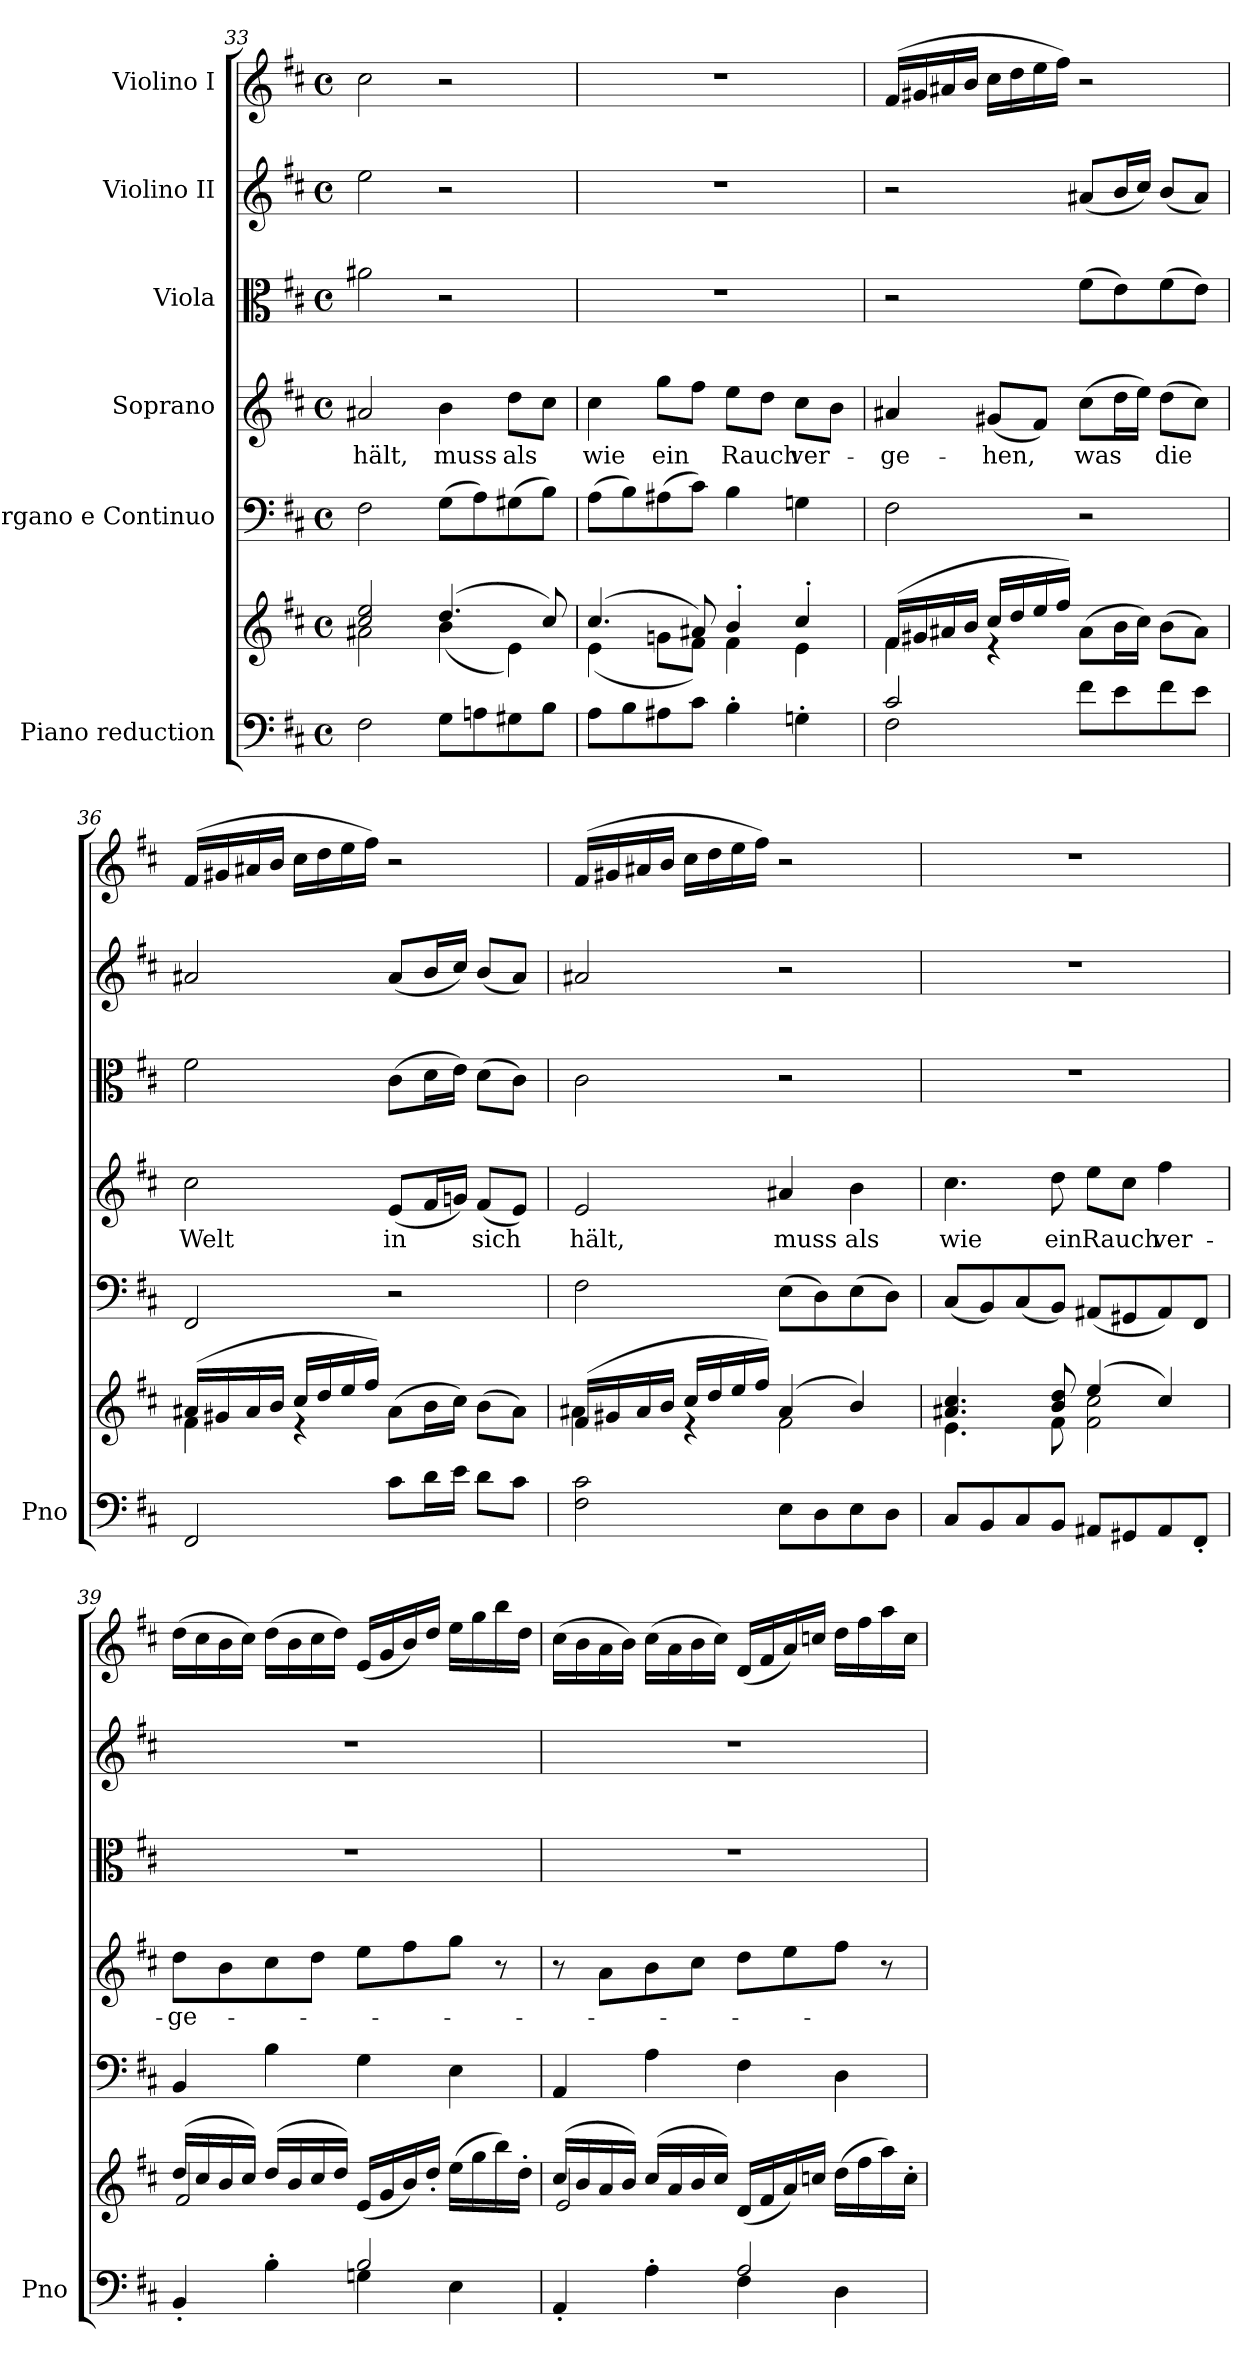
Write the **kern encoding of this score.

**kern	**kern	**kern	**kern	**text	**kern	**kern	**kern
*part6	*part6	*part5	*part4	*part4	*part3	*part2	*part1
*staff7	*staff6	*staff5	*staff4	*staff4	*staff3	*staff2	*staff1
*I"Piano reduction	*	*I"Organo e Continuo	*I"Soprano	*	*I"Viola	*I"Violino II	*I"Violino I
*I'Pno	*	*	*	*	*	*	*
*clefF4	*clefG2	*clefF4	*clefG2	*	*clefC3	*clefG2	*clefG2
*k[f#c#]	*k[f#c#]	*k[f#c#]	*k[f#c#]	*	*k[f#c#]	*k[f#c#]	*k[f#c#]
*M4/4	*M4/4	*M4/4	*M4/4	*	*M4/4	*M4/4	*M4/4
*met(c)	*met(c)	*met(c)	*met(c)	*	*met(c)	*met(c)	*met(c)
=33	=33	=33	=33	=33	=33	=33	=33
*	*^	*	*	*	*	*	*
!	!	!	!	!	!LO:LY:b	!	!	!
2F#\	2cc#/ 2ee/	2a#X\	2F#\	2a#X/	hält,	2a#X\	2ee\	2cc#\
!	!	!	!	!	!LO:LY:b	!	!	!
8G\L	(4.dd/	(4b\	(8G\L	4b\	muss	2r	2r	2r
8An\	.	.	8A\)	.	.	.	.	.
!	!	!	!	!	!LO:LY:b	!	!	!
8G#X\	.	4e\)	(8G#X\	8dd\L	als	.	.	.
8B\J	8cc#/)	.	8B\J)	8cc#\J	.	.	.	.
=34	=34	=34	=34	=34	=34	=34	=34	=34
!	!	!	!	!	!LO:LY:b	!	!	!
8A\L	(4.cc#/	(4e\	(8A\L	4cc#\	wie	1r	1r	1r
8B\	.	.	8B\)	.	.	.	.	.
!	!	!	!	!	!LO:LY:b	!	!	!
8A#X\	.	8gn\L	(8A#X\	8gg\L	ein	.	.	.
8c#\J	8a#X/)	8f#\J)	8c#\J)	8ff#\J	.	.	.	.
!	!	!	!	!	!LO:LY:b	!	!	!
4B'\	4b'/	4f#\	4B\	8ee\L	Rauch	.	.	.
.	.	.	.	8dd\J	.	.	.	.
!	!	!	!	!	!LO:LY:b	!	!	!
4Gn'\	4cc#'/	4e\	4Gn\	8cc#\L	ver-	.	.	.
.	.	.	.	8b\J	.	.	.	.
!!LO:LB:g=z
=35	=35	=35	=35	=35	=35	=35	=35	=35
*^	*	*	*	*	*	*	*	*
!	!	!	!	!	!	!LO:LY:b	!	!	!
2c#/	2F#\	(16f#/LL	4f#\	2F#\	4a#X/	ge-	2r	2r	(16f#/LL
.	.	16g#X/	.	.	.	.	.	.	16g#X/
.	.	16a#X/	.	.	.	.	.	.	16a#X/
.	.	16b/JJ	.	.	.	.	.	.	16b/JJ
!	!	!	!	!	!	!LO:LY:b	!	!	!
.	.	16cc#/LL	4r	.	(8g#X/L	hen,	.	.	16cc#\LL
.	.	16dd/	.	.	.	.	.	.	16dd\
.	.	16ee/	.	.	8f#/J)	.	.	.	16ee\
.	.	16ff#/JJ)	.	.	.	.	.	.	16ff#\JJ)
!	!	!	!	!	!	!LO:LY:b	!	!	!
8f#\L	2ryy	(>8a#\L	2ryy	2r	(8cc#\L	was	(8f#\L	(8a#X/L	2r
8e\	.	16b\L	.	.	16dd\L	.	8e\)	16b/L	.
.	.	16cc#\JJ)	.	.	16ee\JJ)	.	.	16cc#/JJ)	.
!	!	!	!	!	!	!LO:LY:b	!	!	!
8f#\	.	(>8b\L	.	.	(8dd\L	die	(8f#\	(8b/L	.
8e\J	.	8a#\J)	.	.	8cc#\J)	.	8e\J)	8a#/J)	.
*v	*v	*	*	*	*	*	*	*	*
=36	=36	=36	=36	=36	=36	=36	=36	=36
!	!	!	!	!	!LO:LY:b	!	!	!
2FF#/	(16a#X/LL	4f#\	2FF#/	2cc#\	Welt	2f#\	2a#X/	(16f#/LL
.	16g#X/	.	.	.	.	.	.	16g#X/
.	16a#/	.	.	.	.	.	.	16a#X/
.	16b/JJ	.	.	.	.	.	.	16b/JJ
.	16cc#/LL	4r	.	.	.	.	.	16cc#\LL
.	16dd/	.	.	.	.	.	.	16dd\
.	16ee/	.	.	.	.	.	.	16ee\
.	16ff#/JJ)	.	.	.	.	.	.	16ff#\JJ)
!	!	!	!	!	!LO:LY:b	!	!	!
8c#\L	(>8a#\L	2ryy	2r	(8e/L	in	(8c#\L	(8a#/L	2r
16d\L	16b\L	.	.	16f#/L	.	16d\L	16b/L	.
16e\JJ	16cc#\JJ)	.	.	16gn/JJ)	.	16e\JJ)	16cc#/JJ)	.
!	!	!	!	!	!LO:LY:b	!	!	!
8d\L	(>8b\L	.	.	(8f#/L	sich	(8d\L	(8b/L	.
8c#\J	8a#\J)	.	.	8e/J)	.	8c#\J)	8a#/J)	.
=37	=37	=37	=37	=37	=37	=37	=37	=37
!	!	!	!	!	!LO:LY:b	!	!	!
2F#\ 2c#\	(16f#/LL	4a#X\	2F#\	2e/	hält,	2c#\	2a#X/	(16f#/LL
.	16g#X/	.	.	.	.	.	.	16g#X/
.	16a#/	.	.	.	.	.	.	16a#X/
.	16b/JJ	.	.	.	.	.	.	16b/JJ
.	16cc#/LL	4r	.	.	.	.	.	16cc#\LL
.	16dd/	.	.	.	.	.	.	16dd\
.	16ee/	.	.	.	.	.	.	16ee\
.	16ff#/JJ)	.	.	.	.	.	.	16ff#\JJ)
!	!	!	!	!	!LO:LY:b	!	!	!
8E\L	(4a#/	2f#\	(8E\L	4a#X/	muss	2r	2r	2r
8D\	.	.	8D\)	.	.	.	.	.
!	!	!	!	!	!LO:LY:b	!	!	!
8E\	4b/)	.	(8E\	4b\	als	.	.	.
8D\J	.	.	8D\J)	.	.	.	.	.
=38	=38	=38	=38	=38	=38	=38	=38	=38
!	!	!	!	!	!LO:LY:b	!	!	!
8C#/L	4.a#X/ 4.cc#/	4.e\	(8C#/L	4.cc#\	wie	1r	1r	1r
8BB/	.	.	8BB/)	.	.	.	.	.
8C#/	.	.	(8C#/	.	.	.	.	.
!	!	!	!	!	!LO:LY:b	!	!	!
8BB/J	8b/ 8dd/	8f#\	8BB/J)	8dd\	ein	.	.	.
!	!	!	!	!	!LO:LY:b	!	!	!
8AA#X/L	(4ee/	2f#\ 2cc#\	(8AA#X/L	8ee\L	Rauch	.	.	.
8GG#X/	.	.	8GG#X/	8cc#\J	.	.	.	.
!	!	!	!	!	!LO:LY:b	!	!	!
8AA#/	4cc#/)	.	8AA#/)	4ff#\	ver-	.	.	.
8FF#'/J	.	.	8FF#/J	.	.	.	.	.
!!LO:PB:g=z
=39	=39	=39	=39	=39	=39	=39	=39	=39
*^	*	*	*	*	*	*	*	*
!	!	!	!	!	!	!LO:LY:b	!	!	!
2ryy	4BB'</	(>16dd/LL	2f#/	4BB/	8dd\L	ge-	1r	1r	(16dd\LL
.	.	16cc#/	.	.	.	.	.	.	16cc#\
.	.	16b/	.	.	8b\	.	.	.	16b\
.	.	16cc#/JJ)	.	.	.	.	.	.	16cc#\JJ)
.	4B'>\	(>16dd/LL	.	4B\	8cc#\	.	.	.	(16dd\LL
.	.	16b/	.	.	.	.	.	.	16b\
.	.	16cc#/	.	.	8dd\J	.	.	.	16cc#\
.	.	16dd/JJ)	.	.	.	.	.	.	16dd\JJ)
2B/	4Gn\	(16e/LL	2ryy	4G\	8ee\L	.	.	.	(16e/LL
.	.	16g/	.	.	.	.	.	.	16g/
.	.	16b/)	.	.	8ff#\	.	.	.	16b/)
.	.	16dd'/JJ	.	.	.	.	.	.	16dd/JJ
.	4E\	(16ee\LL	.	4E\	8gg\J	.	.	.	16ee\LL
.	.	16gg\	.	.	.	.	.	.	16gg\
.	.	16bb\)	.	.	8r	.	.	.	16bb\
.	.	16dd'\JJ	.	.	.	.	.	.	16dd\JJ
=40	=40	=40	=40	=40	=40	=40	=40	=40	=40
2ryy	4AA'</	(>16cc#/LL	2e/	4AA/	8r	.	1r	1r	(16cc#\LL
.	.	16b/	.	.	.	.	.	.	16b\
.	.	16a/	.	.	8a\L	.	.	.	16a\
.	.	16b/JJ)	.	.	.	.	.	.	16b\JJ)
.	4A'>\	(>16cc#/LL	.	4A\	8b\	.	.	.	(16cc#\LL
.	.	16a/	.	.	.	.	.	.	16a\
.	.	16b/	.	.	8cc#\J	.	.	.	16b\
.	.	16cc#/JJ)	.	.	.	.	.	.	16cc#\JJ)
2A/	4F#\	(16d/LL	2ryy	4F#\	8dd\L	.	.	.	(16d/LL
.	.	16f#/	.	.	.	.	.	.	16f#/
.	.	16a/)	.	.	8ee\	.	.	.	16a/)
.	.	16ccn/JJ	.	.	.	.	.	.	16ccn/JJ
.	4D\	(16dd\LL	.	4D\	8ff#\J	.	.	.	16dd\LL
.	.	16ff#\	.	.	.	.	.	.	16ff#\
.	.	16aa\)	.	.	8r	.	.	.	16aa\
.	.	16cc'\JJ	.	.	.	.	.	.	16cc\JJ
*v	*v	*	*	*	*	*	*	*	*
*	*v	*v	*	*	*	*	*	*
=	=	=	=	=	=	=	=
*-	*-	*-	*-	*-	*-	*-	*-
